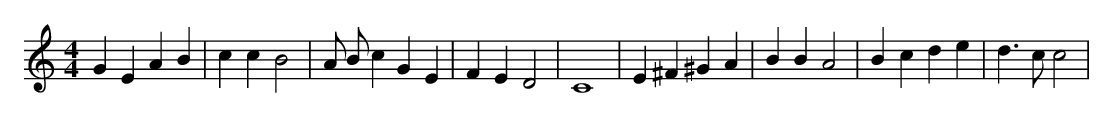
X:1
M:4/4
L:1/8
K:C
G2 E2 A2 B2 | c2 c2 B4 | A B c2 G2 E2 | F2 E2 D4 | C8 | E2 ^F2 ^G2 A2 | B2 B2 A4 | B2 c2 d2 e2 | d3 c c4 |
